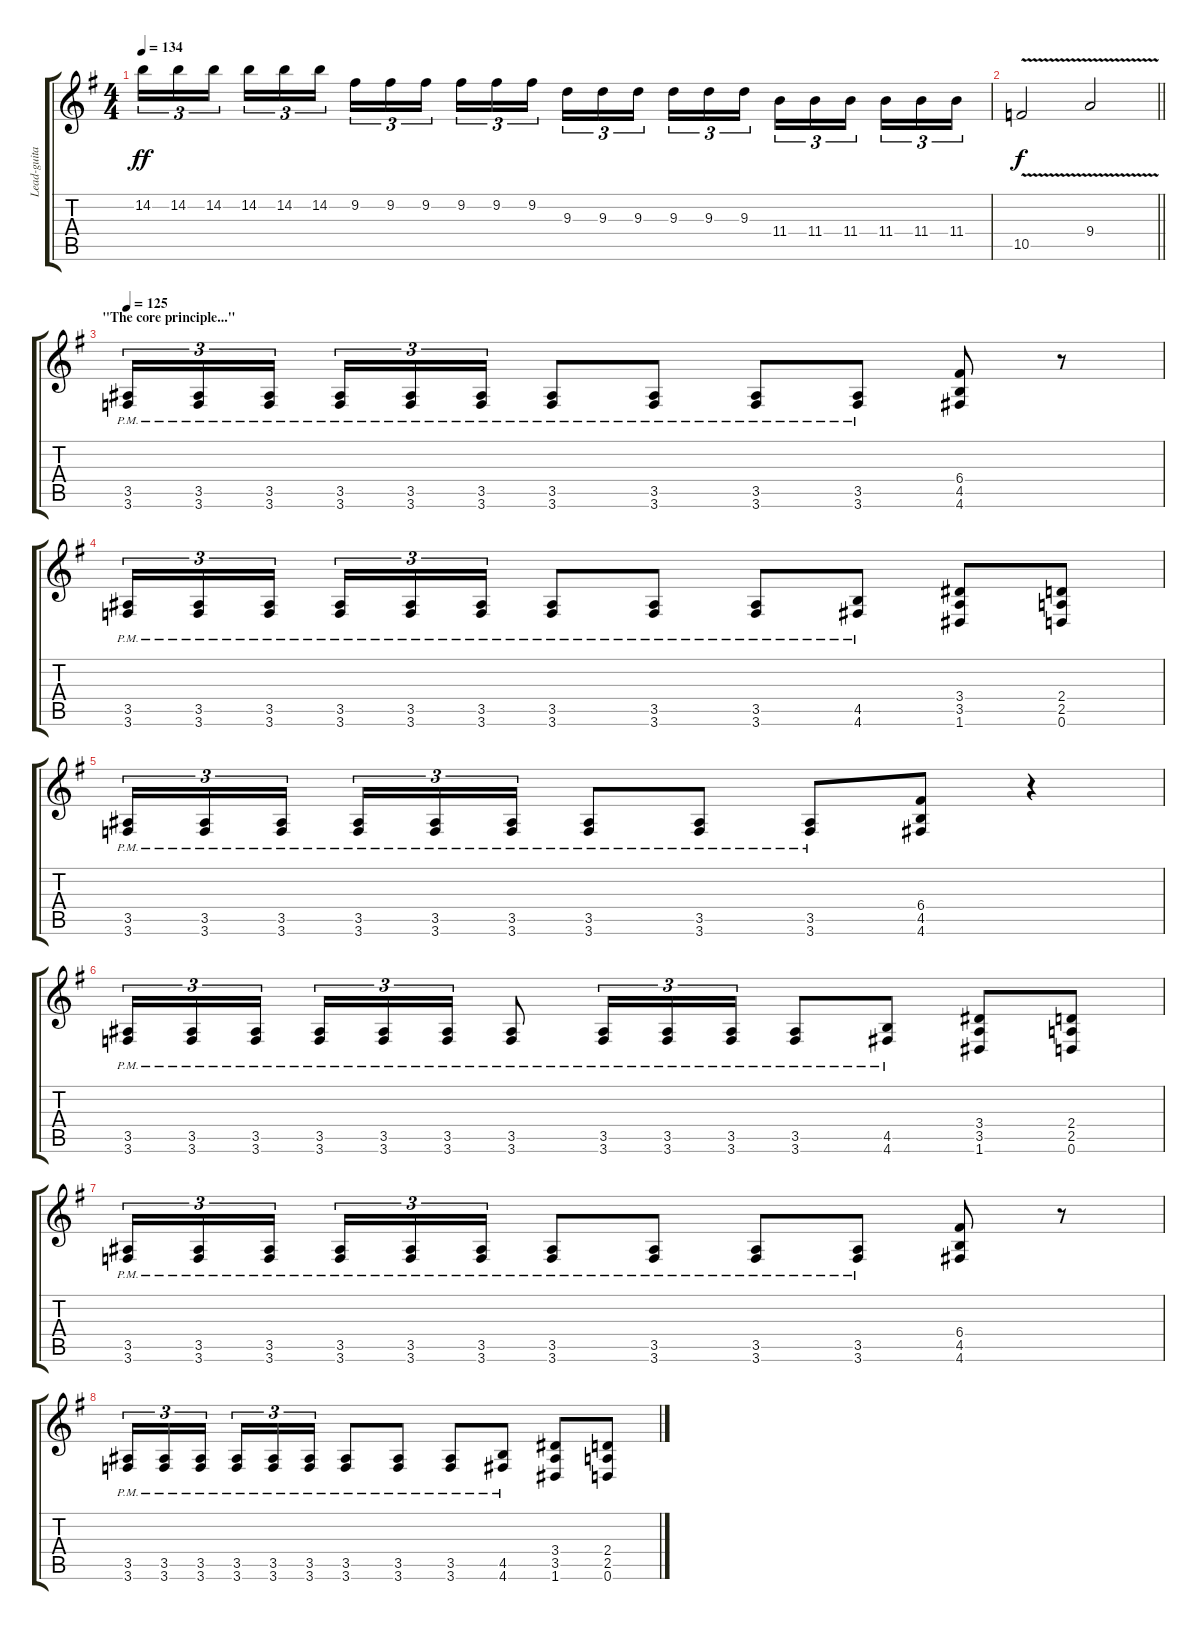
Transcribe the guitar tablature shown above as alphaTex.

\track ("Lead-guitars - Galder" "Lead-guita") {instrument distortionguitar}
\staff {score tabs}
\tuning (D4 A3 F3 C3 G2 D2) {hide}
\ts (4 4)
\tempo 134
\clef g2
\ks g
14.2.16{tu (3 2) dy ff} 14.2.16{tu (3 2)} 14.2.16{tu (3 2)} 14.2.16{tu (3 2)} 14.2.16{tu (3 2)} 14.2.16{tu (3 2)} 9.2.16{tu (3 2)} 9.2.16{tu (3 2)} 9.2.16{tu (3 2)} 9.2.16{tu (3 2)} 9.2.16{tu (3 2)} 9.2.16{tu (3 2)} 9.3.16{tu (3 2)} 9.3.16{tu (3 2)} 9.3.16{tu (3 2)} 9.3.16{tu (3 2)} 9.3.16{tu (3 2)} 9.3.16{tu (3 2)} 11.4.16{tu (3 2)} 11.4.16{tu (3 2)} 11.4.16{tu (3 2)} 11.4.16{tu (3 2)} 11.4.16{tu (3 2)} 11.4.16{tu (3 2)} |
\barLineRight lightlight
10.5{v}.2{dy f} 9.4{v}.2 |
\section ("" "\"The core principle...\"")
\tempo 125
(3.5{pm} 3.6{pm}).16{tu (3 2)} (3.5{pm} 3.6{pm}).16{tu (3 2)} (3.5{pm} 3.6{pm}).16{tu (3 2)} (3.5{pm} 3.6{pm}).16{tu (3 2)} (3.5{pm} 3.6{pm}).16{tu (3 2)} (3.5{pm} 3.6{pm}).16{tu (3 2)} (3.5{pm} 3.6{pm}).8 (3.5{pm} 3.6{pm}).8 (3.5{pm} 3.6{pm}).8 (3.5{pm} 3.6{pm}).8 (6.4 4.5 4.6).8 r.8 |
(3.5{pm} 3.6{pm}).16{tu (3 2)} (3.5{pm} 3.6{pm}).16{tu (3 2)} (3.5{pm} 3.6{pm}).16{tu (3 2)} (3.5{pm} 3.6{pm}).16{tu (3 2)} (3.5{pm} 3.6{pm}).16{tu (3 2)} (3.5{pm} 3.6{pm}).16{tu (3 2)} (3.5{pm} 3.6{pm}).8 (3.5{pm} 3.6{pm}).8 (3.5{pm} 3.6{pm}).8 (4.5{pm} 4.6{pm}).8 (3.4 3.5 1.6).8 (2.4 2.5 0.6).8 |
(3.5{pm} 3.6{pm}).16{tu (3 2)} (3.5{pm} 3.6{pm}).16{tu (3 2)} (3.5{pm} 3.6{pm}).16{tu (3 2)} (3.5{pm} 3.6{pm}).16{tu (3 2)} (3.5{pm} 3.6{pm}).16{tu (3 2)} (3.5{pm} 3.6{pm}).16{tu (3 2)} (3.5{pm} 3.6{pm}).8 (3.5{pm} 3.6{pm}).8 (3.5{pm} 3.6{pm}).8 (6.4 4.5 4.6).8 r.4 |
(3.5{pm} 3.6{pm}).16{tu (3 2)} (3.5{pm} 3.6{pm}).16{tu (3 2)} (3.5{pm} 3.6{pm}).16{tu (3 2)} (3.5{pm} 3.6{pm}).16{tu (3 2)} (3.5{pm} 3.6{pm}).16{tu (3 2)} (3.5{pm} 3.6{pm}).16{tu (3 2)} (3.5{pm} 3.6{pm}).8 (3.5{pm} 3.6{pm}).16{tu (3 2)} (3.5{pm} 3.6{pm}).16{tu (3 2)} (3.5{pm} 3.6{pm}).16{tu (3 2)} (3.5{pm} 3.6{pm}).8 (4.5{pm} 4.6{pm}).8 (3.4 3.5 1.6).8 (2.4 2.5 0.6).8 |
(3.5{pm} 3.6{pm}).16{tu (3 2)} (3.5{pm} 3.6{pm}).16{tu (3 2)} (3.5{pm} 3.6{pm}).16{tu (3 2)} (3.5{pm} 3.6{pm}).16{tu (3 2)} (3.5{pm} 3.6{pm}).16{tu (3 2)} (3.5{pm} 3.6{pm}).16{tu (3 2)} (3.5{pm} 3.6{pm}).8 (3.5{pm} 3.6{pm}).8 (3.5{pm} 3.6{pm}).8 (3.5{pm} 3.6{pm}).8 (6.4 4.5 4.6).8 r.8 |
(3.5{pm} 3.6{pm}).16{tu (3 2)} (3.5{pm} 3.6{pm}).16{tu (3 2)} (3.5{pm} 3.6{pm}).16{tu (3 2)} (3.5{pm} 3.6{pm}).16{tu (3 2)} (3.5{pm} 3.6{pm}).16{tu (3 2)} (3.5{pm} 3.6{pm}).16{tu (3 2)} (3.5{pm} 3.6{pm}).8 (3.5{pm} 3.6{pm}).8 (3.5{pm} 3.6{pm}).8 (4.5{pm} 4.6{pm}).8 (3.4 3.5 1.6).8 (2.4 2.5 0.6).8
